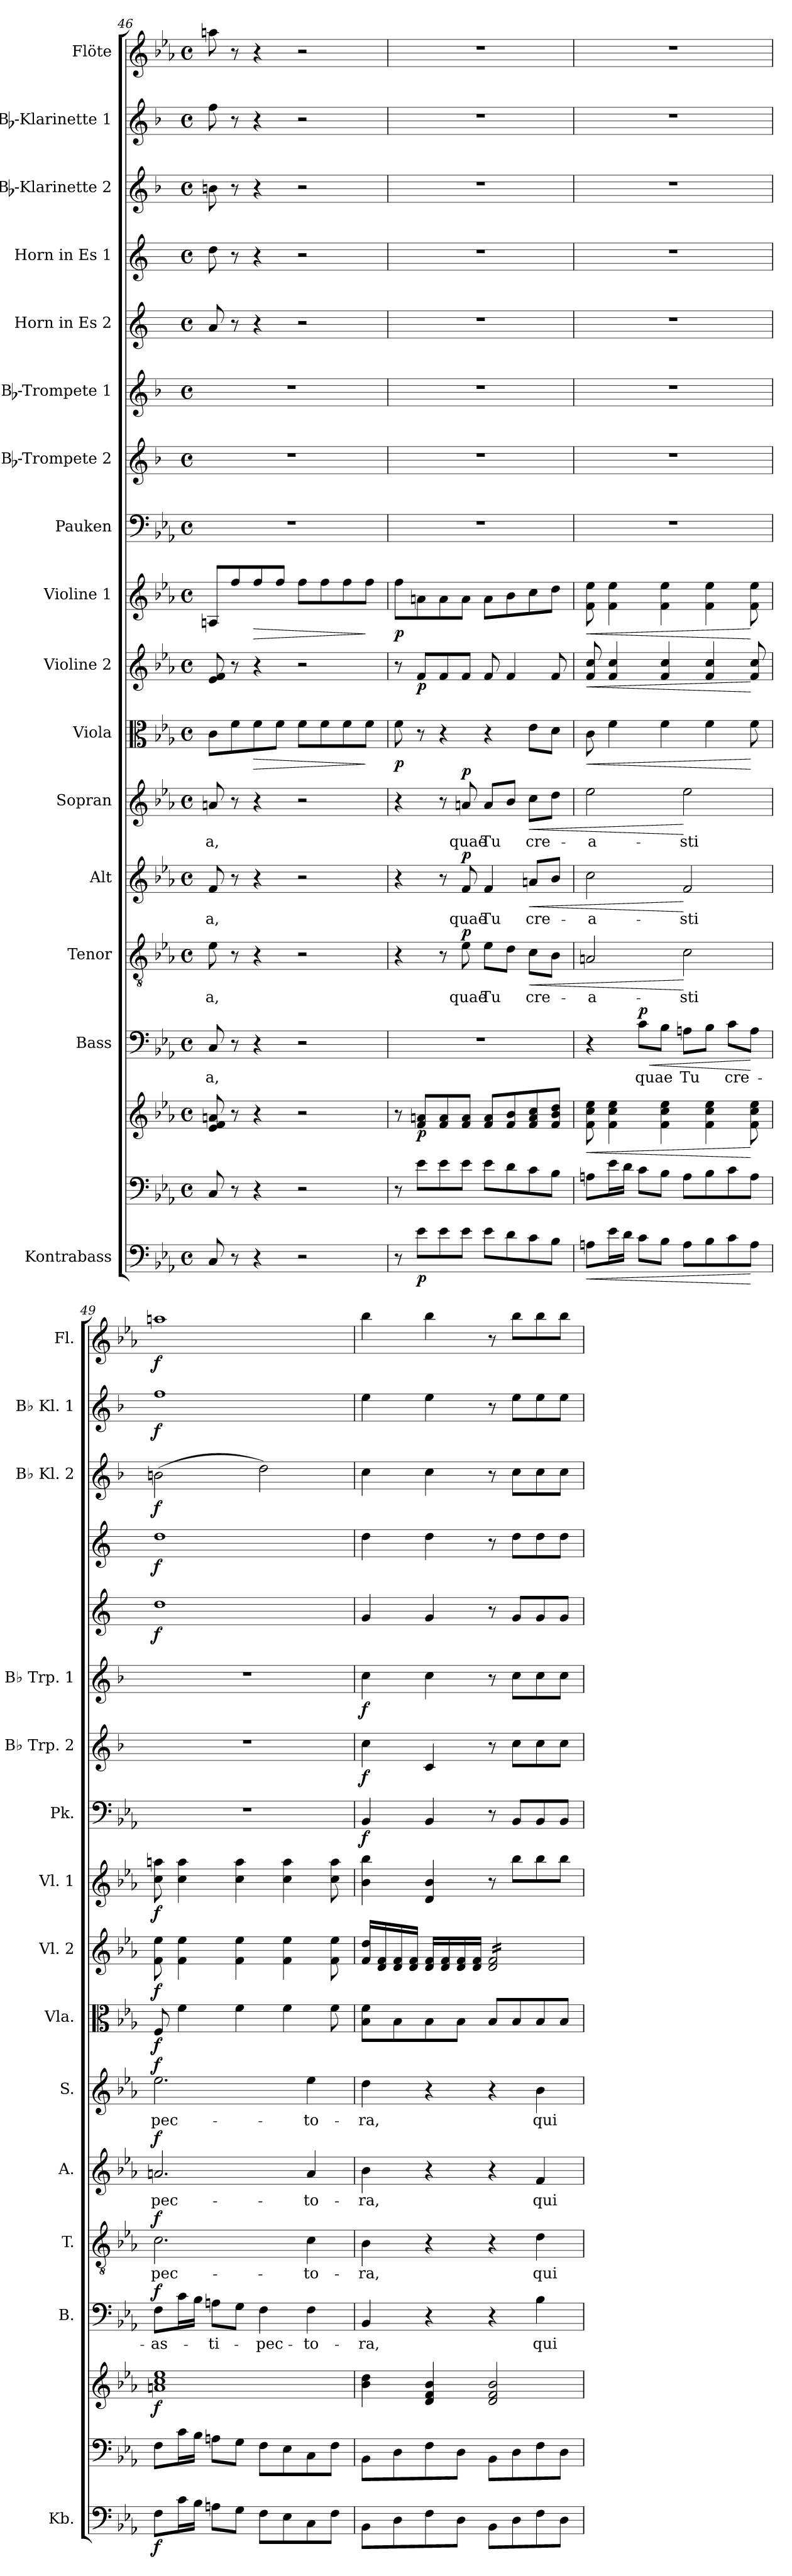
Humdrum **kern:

**kern	**dynam	**kern	**kern	**dynam	**kern	**text	**dynam	**kern	**text	**dynam	**kern	**text	**dynam	**kern	**text	**dynam	**kern	**dynam	**kern	**dynam	**kern	**dynam	**kern	**dynam	**kern	**dynam	**kern	**dynam	**kern	**dynam	**kern	**dynam	**kern	**dynam	**kern	**dynam	**kern	**dynam
*part17	*part17	*part16	*part16	*part16	*part15	*part15	*part15	*part14	*part14	*part14	*part13	*part13	*part13	*part12	*part12	*part12	*part11	*part11	*part10	*part10	*part9	*part9	*part8	*part8	*part7	*part7	*part6	*part6	*part5	*part5	*part4	*part4	*part3	*part3	*part2	*part2	*part1	*part1
*staff18	*staff18	*staff17	*staff16	*staff16/17	*staff15	*staff15	*staff15	*staff14	*staff14	*staff14	*staff13	*staff13	*staff13	*staff12	*staff12	*staff12	*staff11	*staff11	*staff10	*staff10	*staff9	*staff9	*staff8	*staff8	*staff7	*staff7	*staff6	*staff6	*staff5	*staff5	*staff4	*staff4	*staff3	*staff3	*staff2	*staff2	*staff1	*staff1
*I"Kontrabass	*	*	*	*	*I"Bass	*	*	*I"Tenor	*	*	*I"Alt	*	*	*I"Sopran	*	*	*I"Viola	*	*I"Violine 2	*	*I"Violine 1	*	*I"Pauken	*	*I"Bb-Trompete 2	*	*I"Bb-Trompete 1	*	*I"Horn in Es 2	*	*I"Horn in Es 1	*	*I"Bb-Klarinette 2	*	*I"Bb-Klarinette 1	*	*I"Flöte	*
*I'Kb.	*	*	*	*	*I'B.	*	*	*I'T.	*	*	*I'A.	*	*	*I'S.	*	*	*I'Vla.	*	*I'Vl. 2	*	*I'Vl. 1	*	*I'Pk.	*	*I'Bb Trp. 2	*	*I'Bb Trp. 1	*	*	*	*	*	*I'Bb Kl. 2	*	*I'Bb Kl. 1	*	*I'Fl.	*
*clefF4	*	*clefF4	*clefG2	*	*clefF4	*	*	*clefGv2	*	*	*clefG2	*	*	*clefG2	*	*	*clefC3	*	*clefG2	*	*clefG2	*	*clefF4	*	*clefG2	*	*clefG2	*	*clefG2	*	*clefG2	*	*clefG2	*	*clefG2	*	*clefG2	*
*ITrd7c12	*	*	*	*	*	*	*	*	*	*	*	*	*	*	*	*	*	*	*	*	*	*	*	*	*ITrd1c2	*	*ITrd1c2	*	*ITrd5c9	*	*ITrd5c9	*	*ITrd1c2	*	*ITrd1c2	*	*	*
*k[b-e-a-]	*	*k[b-e-a-]	*k[b-e-a-]	*	*k[b-e-a-]	*	*	*k[b-e-a-]	*	*	*k[b-e-a-]	*	*	*k[b-e-a-]	*	*	*k[b-e-a-]	*	*k[b-e-a-]	*	*k[b-e-a-]	*	*k[b-e-a-]	*	*k[b-e-a-]	*	*k[b-e-a-]	*	*k[b-e-a-]	*	*k[b-e-a-]	*	*k[b-e-a-]	*	*k[b-e-a-]	*	*k[b-e-a-]	*
*E-:	*	*E-:	*E-:	*	*E-:	*	*	*E-:	*	*	*E-:	*	*	*E-:	*	*	*E-:	*	*E-:	*	*E-:	*	*E-:	*	*E-:	*	*E-:	*	*E-:	*	*E-:	*	*E-:	*	*E-:	*	*E-:	*
*M4/4	*	*M4/4	*M4/4	*	*M4/4	*	*	*M4/4	*	*	*M4/4	*	*	*M4/4	*	*	*M4/4	*	*M4/4	*	*M4/4	*	*M4/4	*	*M4/4	*	*M4/4	*	*M4/4	*	*M4/4	*	*M4/4	*	*M4/4	*	*M4/4	*
*met(c)	*	*met(c)	*met(c)	*	*met(c)	*	*	*met(c)	*	*	*met(c)	*	*	*met(c)	*	*	*met(c)	*	*met(c)	*	*met(c)	*	*met(c)	*	*met(c)	*	*met(c)	*	*met(c)	*	*met(c)	*	*met(c)	*	*met(c)	*	*met(c)	*
=46	=46	=46	=46	=46	=46	=46	=46	=46	=46	=46	=46	=46	=46	=46	=46	=46	=46	=46	=46	=46	=46	=46	=46	=46	=46	=46	=46	=46	=46	=46	=46	=46	=46	=46	=46	=46	=46	=46
!	!	!	!	!	!	!LO:LY:b	!	!	!LO:LY:b	!	!	!LO:LY:b	!	!	!LO:LY:b	!	!	!	!	!	!	!	!	!	!	!	!	!	!	!	!	!	!	!	!	!	!	!
8CC/	.	8C/	8e-/ 8f/ 8an/	.	8C/	-a,	.	8e-\	-a,	.	8f/	-a,	.	8an/	-a,	.	8c\L	.	8e-/ 8f/	.	8An/L	.	1r	.	1r	.	1r	.	8c/	.	8f\	.	8an\	.	8ee-\	.	8aan\	.
8r	.	8r	8r	.	8r	.	.	8r	.	.	8r	.	.	8r	.	.	8f\	.	8r	.	8ff/	.	.	.	.	.	.	.	8r	.	8r	.	8r	.	8r	.	8r	.
!	!	!	!	!	!	!	!	!	!	!	!	!	!	!	!	!	!	!LO:HP:b	!	!	!	!LO:HP:b	!	!	!	!	!	!	!	!	!	!	!	!	!	!	!	!
4r	.	4r	4r	.	4r	.	.	4r	.	.	4r	.	.	4r	.	.	8f\	>	4r	.	8ff/	>	.	.	.	.	.	.	4r	.	4r	.	4r	.	4r	.	4r	.
.	.	.	.	.	.	.	.	.	.	.	.	.	.	.	.	.	8f\J	.	.	.	8ff/J	.	.	.	.	.	.	.	.	.	.	.	.	.	.	.	.	.
2r	.	2r	2r	.	2r	.	.	2r	.	.	2r	.	.	2r	.	.	8f\L	.	2r	.	8ff\L	.	.	.	.	.	.	.	2r	.	2r	.	2r	.	2r	.	2r	.
.	.	.	.	.	.	.	.	.	.	.	.	.	.	.	.	.	8f\	.	.	.	8ff\	.	.	.	.	.	.	.	.	.	.	.	.	.	.	.	.	.
.	.	.	.	.	.	.	.	.	.	.	.	.	.	.	.	.	8f\	.	.	.	8ff\	.	.	.	.	.	.	.	.	.	.	.	.	.	.	.	.	.
.	.	.	.	.	.	.	.	.	.	.	.	.	.	.	.	.	8f\J	]	.	.	8ff\J	]	.	.	.	.	.	.	.	.	.	.	.	.	.	.	.	.
=47	=47	=47	=47	=47	=47	=47	=47	=47	=47	=47	=47	=47	=47	=47	=47	=47	=47	=47	=47	=47	=47	=47	=47	=47	=47	=47	=47	=47	=47	=47	=47	=47	=47	=47	=47	=47	=47	=47
!	!	!	!	!	!	!	!	!	!	!	!	!	!	!	!	!	!	!LO:DY:b	!	!	!	!LO:DY:b	!	!	!	!	!	!	!	!	!	!	!	!	!	!	!	!
8r	.	8r	8r	.	1r	.	.	4r	.	.	4r	.	.	4r	.	.	8f\	p	8r	.	8ff\L	p	1r	.	1r	.	1r	.	1r	.	1r	.	1r	.	1r	.	1r	.
!	!LO:DY:b	!	!	!LO:DY:b	!	!	!	!	!	!	!	!	!	!	!	!	!	!	!	!LO:DY:b	!	!	!	!	!	!	!	!	!	!	!	!	!	!	!	!	!	!
8E-\L	p	8e-\L	8f/ 8an/L	p	.	.	.	.	.	.	.	.	.	.	.	.	8r	.	8f/L	p	8an\	.	.	.	.	.	.	.	.	.	.	.	.	.	.	.	.	.
8E-\	.	8e-\	8f/ 8a/	.	.	.	.	8r	.	.	8r	.	.	8r	.	.	4r	.	8f/	.	8a\	.	.	.	.	.	.	.	.	.	.	.	.	.	.	.	.	.
!	!	!	!	!	!	!	!	!	!LO:LY:b	!LO:DY:a	!	!LO:LY:b	!LO:DY:a	!	!LO:LY:b	!LO:DY:a	!	!	!	!	!	!	!	!	!	!	!	!	!	!	!	!	!	!	!	!	!	!
8E-\J	.	8e-\J	8f/ 8a/J	.	.	.	.	8e-\	quae	p	8f/	quae	p	8an/	quae	p	.	.	8f/J	.	8a\J	.	.	.	.	.	.	.	.	.	.	.	.	.	.	.	.	.
!	!	!	!	!	!	!	!	!	!LO:LY:b	!	!	!LO:LY:b	!	!	!LO:LY:b	!	!	!	!	!	!	!	!	!	!	!	!	!	!	!	!	!	!	!	!	!	!	!
8E-\L	.	8e-\L	8f/ 8a/L	.	.	.	.	8e-\L	Tu	.	4f/	Tu	.	8a/L	Tu	.	4r	.	8f/	.	8a\L	.	.	.	.	.	.	.	.	.	.	.	.	.	.	.	.	.
8D\	.	8d\	8f/ 8b-/	.	.	.	.	8d\J	.	.	.	.	.	8b-/J	.	.	.	.	4f/	.	8b-\	.	.	.	.	.	.	.	.	.	.	.	.	.	.	.	.	.
!	!	!	!	!	!	!	!	!	!LO:LY:b	!LO:HP:b	!	!LO:LY:b	!LO:HP:b	!	!LO:LY:b	!LO:HP:b	!	!	!	!	!	!	!	!	!	!	!	!	!	!	!	!	!	!	!	!	!	!
8C\	.	8c\	8f/ 8a/ 8cc/	.	.	.	.	8c\L	cre-	<	8an/L	cre-	<	8cc\L	cre-	<	8e-\L	.	.	.	8cc\	.	.	.	.	.	.	.	.	.	.	.	.	.	.	.	.	.
8BB-\J	.	8B-\J	8f/ 8b-/ 8dd/J	.	.	.	.	8B-\J	.	.	8b-/J	.	.	8dd\J	.	.	8d\J	.	8f/	.	8dd\J	.	.	.	.	.	.	.	.	.	.	.	.	.	.	.	.	.
=48	=48	=48	=48	=48	=48	=48	=48	=48	=48	=48	=48	=48	=48	=48	=48	=48	=48	=48	=48	=48	=48	=48	=48	=48	=48	=48	=48	=48	=48	=48	=48	=48	=48	=48	=48	=48	=48	=48
!	!LO:HP:b	!	!	!LO:HP:b	!	!	!	!	!LO:LY:b	!	!	!LO:LY:b	!	!	!LO:LY:b	!	!	!LO:HP:b	!	!LO:HP:b	!	!LO:HP:b	!	!	!	!	!	!	!	!	!	!	!	!	!	!	!	!
8AAn\L	<	8An\L	8f\ 8cc\ 8ee-\	<	4r	.	.	2An/	-a-	.	2cc\	-a-	.	2ee-\	-a-	.	8c\	<	8f/ 8cc/	<	8f\ 8ee-\	<	1r	.	1r	.	1r	.	1r	.	1r	.	1r	.	1r	.	1r	.
16E-\L	.	16e-\L	4f\ 4cc\ 4ee-\	.	.	.	.	.	.	.	.	.	.	.	.	.	4f\	.	4f/ 4cc/	.	4f\ 4ee-\	.	.	.	.	.	.	.	.	.	.	.	.	.	.	.	.	.
16D\JJ	.	16d\JJ	.	.	.	.	.	.	.	.	.	.	.	.	.	.	.	.	.	.	.	.	.	.	.	.	.	.	.	.	.	.	.	.	.	.	.	.
!	!	!	!	!	!	!LO:LY:b	!LO:HP:b	!	!	!	!	!	!	!	!	!	!	!	!	!	!	!	!	!	!	!	!	!	!	!	!	!	!	!	!	!	!	!
!	!	!	!	!	!	!	!LO:DY:n=1:a	!	!	!	!	!	!	!	!	!	!	!	!	!	!	!	!	!	!	!	!	!	!	!	!	!	!	!	!	!	!	!
8C\L	.	8c\L	.	.	8c\L	quae	< p	.	.	.	.	.	.	.	.	.	.	.	.	.	.	.	.	.	.	.	.	.	.	.	.	.	.	.	.	.	.	.
8BB-\J	.	8B-\J	4f\ 4cc\ 4ee-\	.	8B-\J	.	.	.	.	.	.	.	.	.	.	.	4f\	.	4f/ 4cc/	.	4f\ 4ee-\	.	.	.	.	.	.	.	.	.	.	.	.	.	.	.	.	.
!	!	!	!	!	!	!LO:LY:b	!	!	!LO:LY:b	!	!	!LO:LY:b	!	!	!LO:LY:b	!	!	!	!	!	!	!	!	!	!	!	!	!	!	!	!	!	!	!	!	!	!	!
8AA\L	.	8A\L	.	.	8An\L	Tu	.	2c\	-sti	[	2f/	-sti	[	2ee-\	-sti	[	.	.	.	.	.	.	.	.	.	.	.	.	.	.	.	.	.	.	.	.	.	.
8BB-\	.	8B-\	4f\ 4cc\ 4ee-\	.	8B-\J	.	.	.	.	.	.	.	.	.	.	.	4f\	.	4f/ 4cc/	.	4f\ 4ee-\	.	.	.	.	.	.	.	.	.	.	.	.	.	.	.	.	.
!	!	!	!	!	!	!LO:LY:b	!	!	!	!	!	!	!	!	!	!	!	!	!	!	!	!	!	!	!	!	!	!	!	!	!	!	!	!	!	!	!	!
8C\	.	8c\	.	.	8c\L	cre-	.	.	.	.	.	.	.	.	.	.	.	.	.	.	.	.	.	.	.	.	.	.	.	.	.	.	.	.	.	.	.	.
8AA\J	[	8A\J	8f\ 8cc\ 8ee-\	[	8A\J	.	[	.	.	.	.	.	.	.	.	.	8f\	[	8f/ 8cc/	[	8f\ 8ee-\	[	.	.	.	.	.	.	.	.	.	.	.	.	.	.	.	.
=49	=49	=49	=49	=49	=49	=49	=49	=49	=49	=49	=49	=49	=49	=49	=49	=49	=49	=49	=49	=49	=49	=49	=49	=49	=49	=49	=49	=49	=49	=49	=49	=49	=49	=49	=49	=49	=49	=49
!	!LO:DY:b	!	!	!LO:DY:b	!	!LO:LY:b	!LO:DY:a	!	!LO:LY:b	!LO:DY:a	!	!LO:LY:b	!LO:DY:a	!	!LO:LY:b	!LO:DY:a	!	!LO:DY:b	!	!LO:DY:b	!	!LO:DY:b	!	!	!	!	!	!	!	!LO:DY:b	!	!LO:DY:b	!	!LO:DY:b	!	!LO:DY:b	!	!LO:DY:b
8FF\L	f	8F\L	1an 1cc 1ee-	f	8F\L	-as-	f	2.c\	pec-	f	2.an/	pec-	f	2.ee-\	pec-	f	8F/	f	8f\ 8ee-\	f	8cc\ 8aan\	f	1r	.	1r	.	1r	.	1f	f	1f	f	(>2an\	f	1ee-	f	1aan	f
16C\L	.	16c\L	.	.	16c\L	.	.	.	.	.	.	.	.	.	.	.	4f\	.	4f\ 4ee-\	.	4cc\ 4aa\	.	.	.	.	.	.	.	.	.	.	.	.	.	.	.	.	.
16BB-\JJ	.	16B-\JJ	.	.	16B-\JJ	.	.	.	.	.	.	.	.	.	.	.	.	.	.	.	.	.	.	.	.	.	.	.	.	.	.	.	.	.	.	.	.	.
!	!	!	!	!	!	!LO:LY:b	!	!	!	!	!	!	!	!	!	!	!	!	!	!	!	!	!	!	!	!	!	!	!	!	!	!	!	!	!	!	!	!
8AAn\L	.	8An\L	.	.	8An\L	-ti-	.	.	.	.	.	.	.	.	.	.	.	.	.	.	.	.	.	.	.	.	.	.	.	.	.	.	.	.	.	.	.	.
8GG\J	.	8G\J	.	.	8G\J	.	.	.	.	.	.	.	.	.	.	.	4f\	.	4f\ 4ee-\	.	4cc\ 4aa\	.	.	.	.	.	.	.	.	.	.	.	.	.	.	.	.	.
!	!	!	!	!	!	!LO:LY:b	!	!	!	!	!	!	!	!	!	!	!	!	!	!	!	!	!	!	!	!	!	!	!	!	!	!	!	!	!	!	!	!
8FF\L	.	8F\L	.	.	4F\	-pec-	.	.	.	.	.	.	.	.	.	.	.	.	.	.	.	.	.	.	.	.	.	.	.	.	.	.	2cc\)	.	.	.	.	.
8EE-\	.	8E-\	.	.	.	.	.	.	.	.	.	.	.	.	.	.	4f\	.	4f\ 4ee-\	.	4cc\ 4aa\	.	.	.	.	.	.	.	.	.	.	.	.	.	.	.	.	.
!	!	!	!	!	!	!LO:LY:b	!	!	!LO:LY:b	!	!	!LO:LY:b	!	!	!LO:LY:b	!	!	!	!	!	!	!	!	!	!	!	!	!	!	!	!	!	!	!	!	!	!	!
8CC\	.	8C\	.	.	4F\	-to-	.	4c\	-to-	.	4a/	-to-	.	4ee-\	-to-	.	.	.	.	.	.	.	.	.	.	.	.	.	.	.	.	.	.	.	.	.	.	.
8FF\J	.	8F\J	.	.	.	.	.	.	.	.	.	.	.	.	.	.	8f\	.	8f\ 8ee-\	.	8cc\ 8aa\	.	.	.	.	.	.	.	.	.	.	.	.	.	.	.	.	.
=50	=50	=50	=50	=50	=50	=50	=50	=50	=50	=50	=50	=50	=50	=50	=50	=50	=50	=50	=50	=50	=50	=50	=50	=50	=50	=50	=50	=50	=50	=50	=50	=50	=50	=50	=50	=50	=50	=50
!	!	!	!	!	!	!LO:LY:b	!	!	!LO:LY:b	!	!	!LO:LY:b	!	!	!LO:LY:b	!	!	!	!	!	!	!	!	!LO:DY:b	!	!LO:DY:b	!	!LO:DY:b	!	!	!	!	!	!	!	!	!	!
8BBB-\L	.	8BB-\L	4b-\ 4dd\	.	4BB-/	-ra,	.	4B-\	-ra,	.	4b-\	-ra,	.	4dd\	-ra,	.	8B-\ 8f\L	.	16f/ 16dd/LL	.	4b-\ 4bb-\	.	4BB-/	f	4b-\	f	4b-\	f	4B-/	.	4f\	.	4b-\	.	4dd\	.	4bb-\	.
.	.	.	.	.	.	.	.	.	.	.	.	.	.	.	.	.	.	.	16d/ 16f/	.	.	.	.	.	.	.	.	.	.	.	.	.	.	.	.	.	.	.
8DD\	.	8D\	.	.	.	.	.	.	.	.	.	.	.	.	.	.	8B-\	.	16d/ 16f/	.	.	.	.	.	.	.	.	.	.	.	.	.	.	.	.	.	.	.
.	.	.	.	.	.	.	.	.	.	.	.	.	.	.	.	.	.	.	16d/ 16f/JJ	.	.	.	.	.	.	.	.	.	.	.	.	.	.	.	.	.	.	.
8FF\	.	8F\	4d/ 4f/ 4b-/	.	4r	.	.	4r	.	.	4r	.	.	4r	.	.	8B-\	.	16d/ 16f/LL	.	4d/ 4b-/	.	4BB-/	.	4B-/	.	4b-\	.	4B-/	.	4f\	.	4b-\	.	4dd\	.	4bb-\	.
.	.	.	.	.	.	.	.	.	.	.	.	.	.	.	.	.	.	.	16d/ 16f/	.	.	.	.	.	.	.	.	.	.	.	.	.	.	.	.	.	.	.
8DD\J	.	8D\J	.	.	.	.	.	.	.	.	.	.	.	.	.	.	8B-\J	.	16d/ 16f/	.	.	.	.	.	.	.	.	.	.	.	.	.	.	.	.	.	.	.
.	.	.	.	.	.	.	.	.	.	.	.	.	.	.	.	.	.	.	16d/ 16f/JJ	.	.	.	.	.	.	.	.	.	.	.	.	.	.	.	.	.	.	.
*	*	*	*	*	*	*	*	*	*	*	*	*	*	*	*	*	*	*	*tremolo	*	*	*	*	*	*	*	*	*	*	*	*	*	*	*	*	*	*	*
8BBB-\L	.	8BB-\L	2d/ 2f/ 2b-/	.	4r	.	.	4r	.	.	4r	.	.	4r	.	.	8B-/L	.	16d/ 16f/LL	.	8r	.	8r	.	8r	.	8r	.	8r	.	8r	.	8r	.	8r	.	8r	.
.	.	.	.	.	.	.	.	.	.	.	.	.	.	.	.	.	.	.	16d/ 16f/	.	.	.	.	.	.	.	.	.	.	.	.	.	.	.	.	.	.	.
8DD\	.	8D\	.	.	.	.	.	.	.	.	.	.	.	.	.	.	8B-/	.	16d/ 16f/	.	8bb-\L	.	8BB-/L	.	8b-\L	.	8b-\L	.	8B-/L	.	8f\L	.	8b-\L	.	8dd\L	.	8bb-\L	.
.	.	.	.	.	.	.	.	.	.	.	.	.	.	.	.	.	.	.	16d/ 16f/	.	.	.	.	.	.	.	.	.	.	.	.	.	.	.	.	.	.	.
!	!	!	!	!	!	!LO:LY:b	!	!	!LO:LY:b	!	!	!LO:LY:b	!	!	!LO:LY:b	!	!	!	!	!	!	!	!	!	!	!	!	!	!	!	!	!	!	!	!	!	!	!
8FF\	.	8F\	.	.	4B-\	qui	.	4d\	qui	.	4f/	qui	.	4b-\	qui	.	8B-/	.	16d/ 16f/	.	8bb-\	.	8BB-/	.	8b-\	.	8b-\	.	8B-/	.	8f\	.	8b-\	.	8dd\	.	8bb-\	.
.	.	.	.	.	.	.	.	.	.	.	.	.	.	.	.	.	.	.	16d/ 16f/	.	.	.	.	.	.	.	.	.	.	.	.	.	.	.	.	.	.	.
8DD\J	.	8D\J	.	.	.	.	.	.	.	.	.	.	.	.	.	.	8B-/J	.	16d/ 16f/	.	8bb-\J	.	8BB-/J	.	8b-\J	.	8b-\J	.	8B-/J	.	8f\J	.	8b-\J	.	8dd\J	.	8bb-\J	.
.	.	.	.	.	.	.	.	.	.	.	.	.	.	.	.	.	.	.	16d/ 16f/JJ	.	.	.	.	.	.	.	.	.	.	.	.	.	.	.	.	.	.	.
*	*	*	*	*	*	*	*	*	*	*	*	*	*	*	*	*	*	*	*Xtremolo	*	*	*	*	*	*	*	*	*	*	*	*	*	*	*	*	*	*	*
=	=	=	=	=	=	=	=	=	=	=	=	=	=	=	=	=	=	=	=	=	=	=	=	=	=	=	=	=	=	=	=	=	=	=	=	=	=	=
*-	*-	*-	*-	*-	*-	*-	*-	*-	*-	*-	*-	*-	*-	*-	*-	*-	*-	*-	*-	*-	*-	*-	*-	*-	*-	*-	*-	*-	*-	*-	*-	*-	*-	*-	*-	*-	*-	*-
